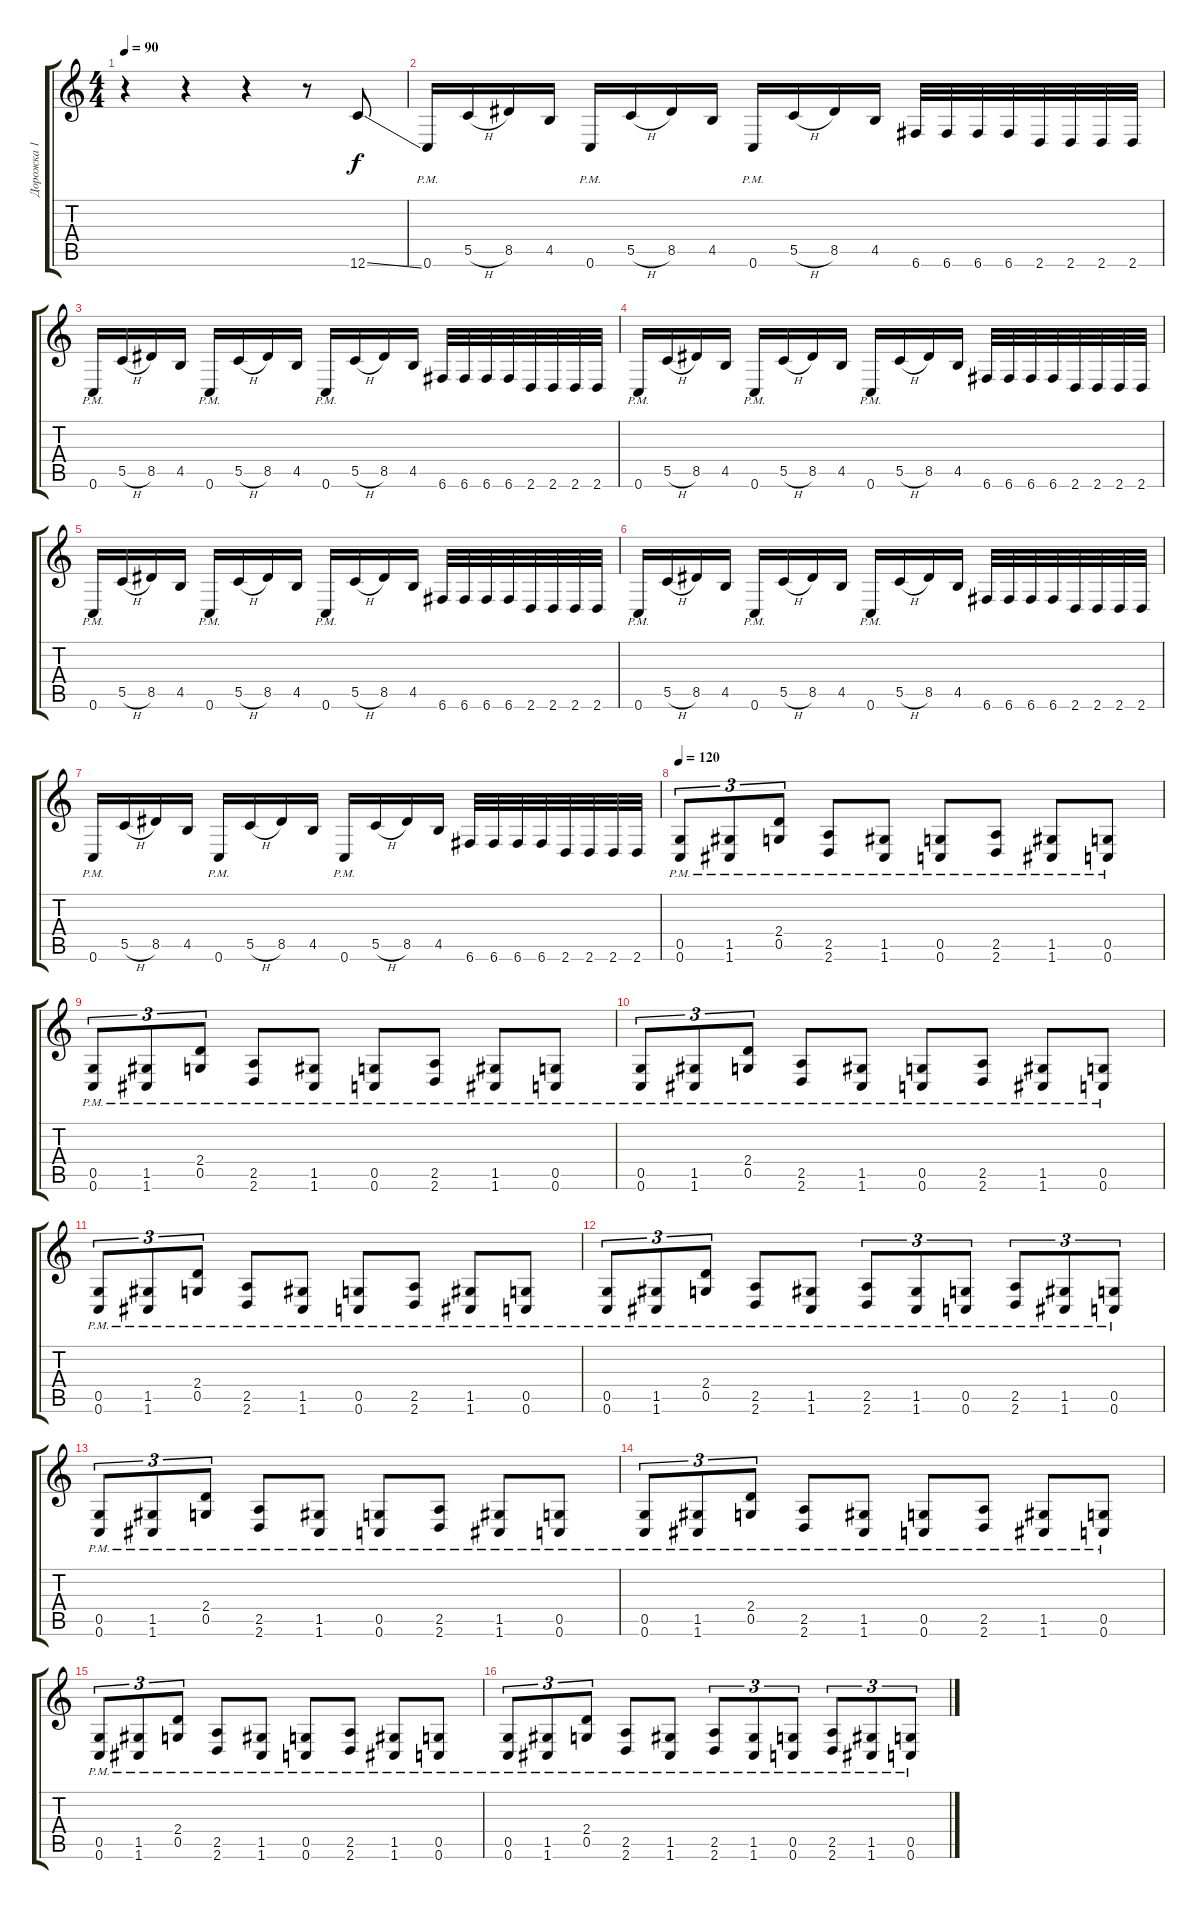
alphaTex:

\track ("Дорожка 1" "Дорожка 1") {instrument distortionguitar}
\staff {score tabs}
\tuning (D4 A3 F3 C3 G2 C2) {hide}
\ts (4 4)
\tempo 90
\clef g2
\ks c
r.4{dy f instrument distortionguitar} r.4 r.4 r.8 12.6{ss}.8 |
0.6{pm}.16 5.5{h}.16 8.5.16 4.5.16 0.6{pm}.16 5.5{h}.16 8.5.16 4.5.16 0.6{pm}.16 5.5{h}.16 8.5.16 4.5.16 6.6.32 6.6.32 6.6.32 6.6.32 2.6.32 2.6.32 2.6.32 2.6.32 |
0.6{pm}.16 5.5{h}.16 8.5.16 4.5.16 0.6{pm}.16 5.5{h}.16 8.5.16 4.5.16 0.6{pm}.16 5.5{h}.16 8.5.16 4.5.16 6.6.32 6.6.32 6.6.32 6.6.32 2.6.32 2.6.32 2.6.32 2.6.32 |
0.6{pm}.16 5.5{h}.16 8.5.16 4.5.16 0.6{pm}.16 5.5{h}.16 8.5.16 4.5.16 0.6{pm}.16 5.5{h}.16 8.5.16 4.5.16 6.6.32 6.6.32 6.6.32 6.6.32 2.6.32 2.6.32 2.6.32 2.6.32 |
0.6{pm}.16 5.5{h}.16 8.5.16 4.5.16 0.6{pm}.16 5.5{h}.16 8.5.16 4.5.16 0.6{pm}.16 5.5{h}.16 8.5.16 4.5.16 6.6.32 6.6.32 6.6.32 6.6.32 2.6.32 2.6.32 2.6.32 2.6.32 |
0.6{pm}.16 5.5{h}.16 8.5.16 4.5.16 0.6{pm}.16 5.5{h}.16 8.5.16 4.5.16 0.6{pm}.16 5.5{h}.16 8.5.16 4.5.16 6.6.32 6.6.32 6.6.32 6.6.32 2.6.32 2.6.32 2.6.32 2.6.32 |
0.6{pm}.16 5.5{h}.16 8.5.16 4.5.16 0.6{pm}.16 5.5{h}.16 8.5.16 4.5.16 0.6{pm}.16 5.5{h}.16 8.5.16 4.5.16 6.6.32 6.6.32 6.6.32 6.6.32 2.6.32 2.6.32 2.6.32 2.6.32 |
\tempo 120
(0.5{pm} 0.6).8{tu (3 2)} (1.5{pm} 1.6).8{tu (3 2)} (2.4{pm} 0.5).8{tu (3 2)} (2.5{pm} 2.6).8 (1.5{pm} 1.6).8 (0.5{pm} 0.6).8 (2.5{pm} 2.6).8 (1.5{pm} 1.6).8 (0.5{pm} 0.6).8 |
(0.5{pm} 0.6).8{tu (3 2)} (1.5{pm} 1.6).8{tu (3 2)} (2.4{pm} 0.5).8{tu (3 2)} (2.5{pm} 2.6).8 (1.5{pm} 1.6).8 (0.5{pm} 0.6).8 (2.5{pm} 2.6).8 (1.5{pm} 1.6).8 (0.5{pm} 0.6).8 |
(0.5{pm} 0.6).8{tu (3 2)} (1.5{pm} 1.6).8{tu (3 2)} (2.4{pm} 0.5).8{tu (3 2)} (2.5{pm} 2.6).8 (1.5{pm} 1.6).8 (0.5{pm} 0.6).8 (2.5{pm} 2.6).8 (1.5{pm} 1.6).8 (0.5{pm} 0.6).8 |
(0.5{pm} 0.6).8{tu (3 2)} (1.5{pm} 1.6).8{tu (3 2)} (2.4{pm} 0.5).8{tu (3 2)} (2.5{pm} 2.6).8 (1.5{pm} 1.6).8 (0.5{pm} 0.6).8 (2.5{pm} 2.6).8 (1.5{pm} 1.6).8 (0.5{pm} 0.6).8 |
(0.5{pm} 0.6).8{tu (3 2)} (1.5{pm} 1.6).8{tu (3 2)} (2.4{pm} 0.5).8{tu (3 2)} (2.5{pm} 2.6).8 (1.5{pm} 1.6).8 (2.5{pm} 2.6).8{tu (3 2)} (1.5{pm} 1.6).8{tu (3 2)} (0.5{pm} 0.6).8{tu (3 2)} (2.5{pm} 2.6).8{tu (3 2)} (1.5{pm} 1.6).8{tu (3 2)} (0.5{pm} 0.6).8{tu (3 2)} |
(0.5{pm} 0.6).8{tu (3 2)} (1.5{pm} 1.6).8{tu (3 2)} (2.4{pm} 0.5).8{tu (3 2)} (2.5{pm} 2.6).8 (1.5{pm} 1.6).8 (0.5{pm} 0.6).8 (2.5{pm} 2.6).8 (1.5{pm} 1.6).8 (0.5{pm} 0.6).8 |
(0.5{pm} 0.6).8{tu (3 2)} (1.5{pm} 1.6).8{tu (3 2)} (2.4{pm} 0.5).8{tu (3 2)} (2.5{pm} 2.6).8 (1.5{pm} 1.6).8 (0.5{pm} 0.6).8 (2.5{pm} 2.6).8 (1.5{pm} 1.6).8 (0.5{pm} 0.6).8 |
(0.5{pm} 0.6).8{tu (3 2)} (1.5{pm} 1.6).8{tu (3 2)} (2.4{pm} 0.5).8{tu (3 2)} (2.5{pm} 2.6).8 (1.5{pm} 1.6).8 (0.5{pm} 0.6).8 (2.5{pm} 2.6).8 (1.5{pm} 1.6).8 (0.5{pm} 0.6).8 |
(0.5{pm} 0.6).8{tu (3 2)} (1.5{pm} 1.6).8{tu (3 2)} (2.4{pm} 0.5).8{tu (3 2)} (2.5{pm} 2.6).8 (1.5{pm} 1.6).8 (2.5{pm} 2.6).8{tu (3 2)} (1.5{pm} 1.6).8{tu (3 2)} (0.5{pm} 0.6).8{tu (3 2)} (2.5{pm} 2.6).8{tu (3 2)} (1.5{pm} 1.6).8{tu (3 2)} (0.5{pm} 0.6).8{tu (3 2)}
